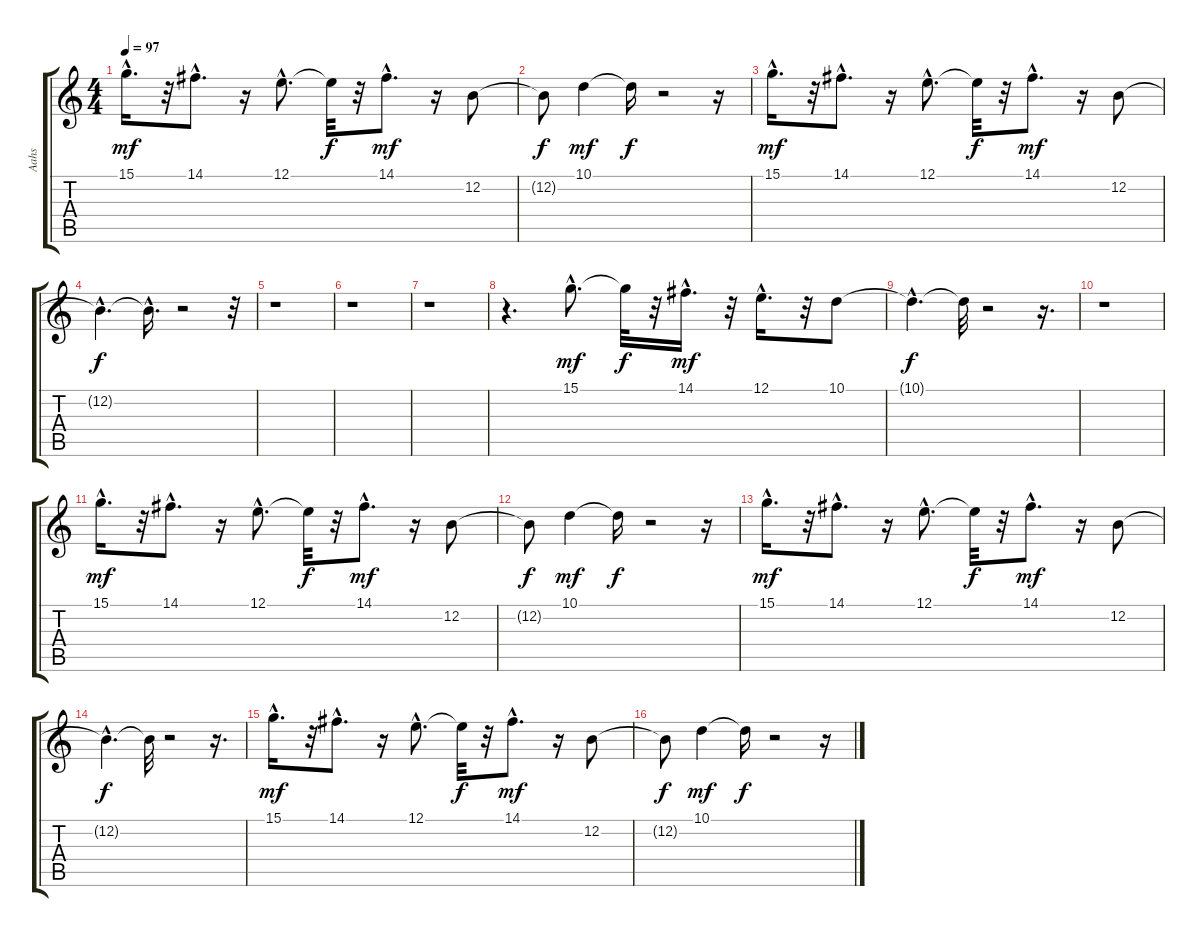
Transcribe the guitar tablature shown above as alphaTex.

\track ("Aahs" "Aahs") {instrument choiraahs}
\staff {score tabs}
\tuning (E4 B3 G3 D3 A2 E2) {hide}
\ts (4 4)
\tempo 97
\clef g2
\ks c
15.1{hac}.16{d dy mf} r.32 14.1{hac}.8{d} r.16 12.1{hac}.8{d} 12.1{t}.32{dy f} r.32 14.1{hac}.8{d dy mf} r.16 12.2.8 |
12.2{t}.8{dy f} 10.1.4{dy mf} 10.1{t}.16{dy f} r.2 r.16 |
15.1{hac}.16{d dy mf} r.32 14.1{hac}.8{d} r.16 12.1{hac}.8{d} 12.1{t}.32{dy f} r.32 14.1{hac}.8{d dy mf} r.16 12.2.8 |
12.2{hac t}.4{d dy f} 12.2{hac t}.16{d} r.2 r.32 |
r.1 |
r.1 |
r.1 |
r.4{d} 15.1{hac}.8{d dy mf} 15.1{t}.32{dy f} r.32 14.1{hac}.16{d dy mf} r.32 12.1{hac}.16{d} r.32 10.1.8 |
10.1{hac t}.4{d dy f} 10.1{t}.32 r.2 r.16{d} |
r.1 |
15.1{hac}.16{d dy mf} r.32 14.1{hac}.8{d} r.16 12.1{hac}.8{d} 12.1{t}.32{dy f} r.32 14.1{hac}.8{d dy mf} r.16 12.2.8 |
12.2{t}.8{dy f} 10.1.4{dy mf} 10.1{t}.16{dy f} r.2 r.16 |
15.1{hac}.16{d dy mf} r.32 14.1{hac}.8{d} r.16 12.1{hac}.8{d} 12.1{t}.32{dy f} r.32 14.1{hac}.8{d dy mf} r.16 12.2.8 |
12.2{hac t}.4{d dy f} 12.2{t}.32 r.2 r.16{d} |
15.1{hac}.16{d dy mf} r.32 14.1{hac}.8{d} r.16 12.1{hac}.8{d} 12.1{t}.32{dy f} r.32 14.1{hac}.8{d dy mf} r.16 12.2.8 |
12.2{t}.8{dy f} 10.1.4{dy mf} 10.1{t}.16{dy f} r.2 r.16
